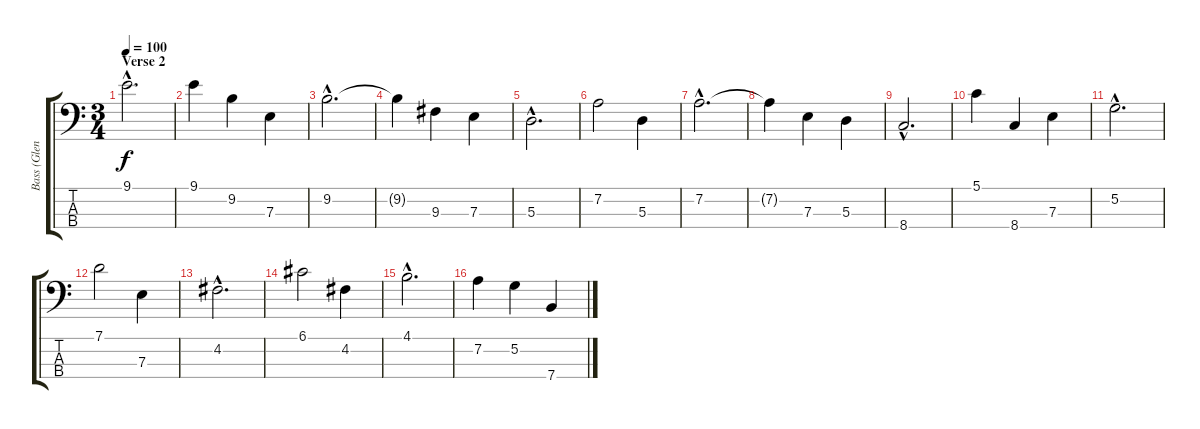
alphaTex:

\track ("Bass (Glen Cornick)" "Bass (Glen") {instrument acousticbass}
\staff {score tabs}
\tuning (G2 D2 A1 E1) {hide}
\ts (3 4)
\section ("" "Verse 2")
\tempo 100
\clef f4
\ks c
9.1{hac}.2{d dy f} |
9.1.4 9.2.4 7.3.4 |
9.2{hac}.2{d} |
9.2{t}.4 9.3.4 7.3.4 |
5.3{hac}.2{d} |
7.2.2 5.3.4 |
7.2{hac}.2{d} |
7.2{t}.4 7.3.4 5.3.4 |
8.4{hac}.2{d} |
5.1.4 8.4.4 7.3.4 |
5.2{hac}.2{d} |
7.1.2 7.3.4 |
4.2{hac}.2{d} |
6.1.2 4.2.4 |
4.1{hac}.2{d} |
7.2.4 5.2.4 7.4.4
